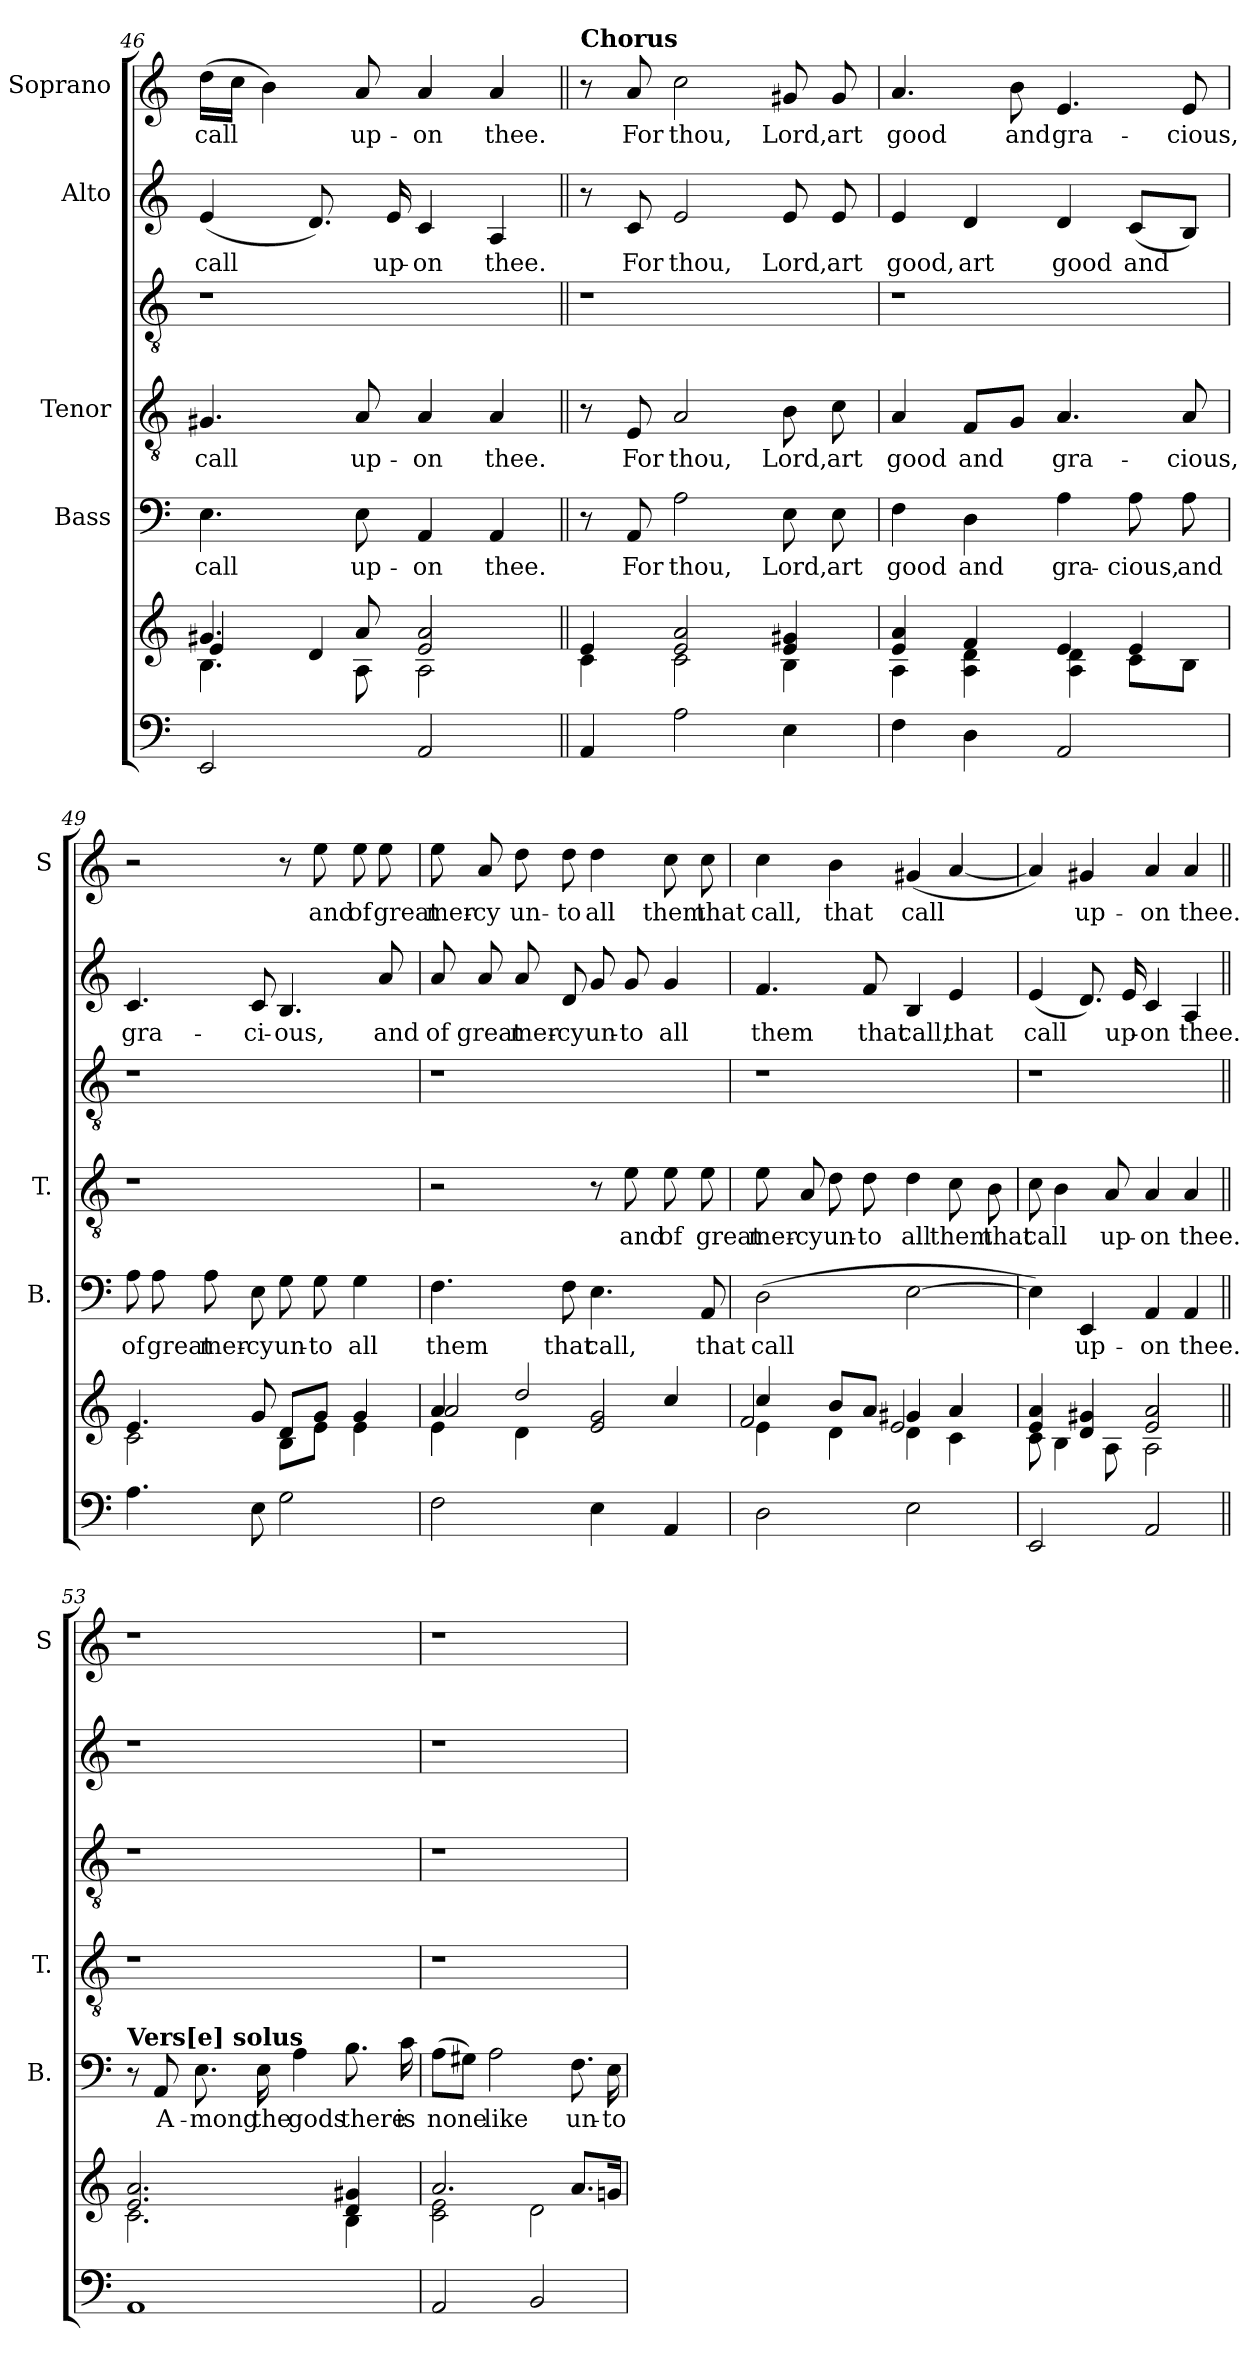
**kern	**kern	**kern	**text	**kern	**text	**kern	**kern	**text	**kern	**text
*part5	*part5	*part4	*part4	*part3	*part3	*part3	*part2	*part2	*part1	*part1
*staff7	*staff6	*staff5	*staff5	*staff4	*staff4	*staff3	*staff2	*staff2	*staff1	*staff1
*	*	*I"Bass	*	*I"Tenor	*	*	*I"Alto	*	*I"Soprano	*
*	*	*I'B.	*	*I'T.	*	*	*	*	*I'S	*
*clefF4	*clefG2	*clefF4	*	*clefGv2	*	*clefGv2	*clefG2	*	*clefG2	*
*	*	*	*	*ITrd7c12	*	*ITrd7c12	*	*	*	*
*k[]	*k[]	*k[]	*	*k[]	*	*k[]	*k[]	*	*k[]	*
*C:	*C:	*C:	*	*C:	*	*C:	*C:	*	*C:	*
=46	=46	=46	=46	=46	=46	=46	=46	=46	=46	=46
*	*^	*	*	*	*	*	*	*	*	*
*	*	*^	*	*	*	*	*	*	*	*	*
!	!	!	!	!	!LO:LY:b	!	!LO:LY:b	!	!	!LO:LY:b	!	!LO:LY:b
2EE/	4.g#X/	4.B\	4e/	4.E\	call	4.GG#X/	call	1r	(<4e/	call	(>16dd\LL	call
.	.	.	.	.	.	.	.	.	.	.	16cc\JJ	.
.	.	.	.	.	.	.	.	.	.	.	4b\)	.
.	.	.	4d/	.	.	.	.	.	8.d/)	.	.	.
!	!	!	!	!	!LO:LY:b	!	!LO:LY:b	!	!	!	!	!LO:LY:b
.	8a/	8A\	.	8E\	up-	8AA/	up-	.	.	.	8a/	up-
!	!	!	!	!	!	!	!	!	!	!LO:LY:b	!	!
.	.	.	.	.	.	.	.	.	16e/	up-	.	.
!	!	!	!	!	!LO:LY:b	!	!LO:LY:b	!	!	!LO:LY:b	!	!LO:LY:b
2AA/	2e/ 2a/	2A\	2ryy	4AA/	-on	4AA/	-on	.	4c/	-on	4a/	-on
!	!	!	!	!	!LO:LY:b	!	!LO:LY:b	!	!	!LO:LY:b	!	!LO:LY:b
.	.	.	.	4AA/	thee.	4AA/	thee.	.	4A/	thee.	4a/	thee.
*	*	*v	*v	*	*	*	*	*	*	*	*	*
!!LO:LB:g=z
=47||	=47||	=47||	=47||	=47||	=47||	=47||	=47||	=47||	=47||	=47||	=47||
!	!	!	!	!	!	!	!	!	!	!LO:TX:a:B:t=Chorus	!
4AA/	4e/	4c\	8r	.	8r	.	1r	8r	.	8r	.
!	!	!	!	!LO:LY:b	!	!LO:LY:b	!	!	!LO:LY:b	!	!LO:LY:b
.	.	.	8AA/	For	8EE/	For	.	8c/	For	8a/	For
!	!	!	!	!LO:LY:b	!	!LO:LY:b	!	!	!LO:LY:b	!	!LO:LY:b
2A\	2e/ 2a/	2c\	2A\	thou,	2AA/	thou,	.	2e/	thou,	2cc\	thou,
!	!	!	!	!LO:LY:b	!	!LO:LY:b	!	!	!LO:LY:b	!	!LO:LY:b
4E\	4e/ 4g#X/	4B\	8E\	Lord,	8BB\	Lord,	.	8e/	Lord,	8g#X/	Lord,
!	!	!	!	!LO:LY:b	!	!LO:LY:b	!	!	!LO:LY:b	!	!LO:LY:b
.	.	.	8E\	art	8C\	art	.	8e/	art	8g#/	art
=48	=48	=48	=48	=48	=48	=48	=48	=48	=48	=48	=48
!	!	!	!	!LO:LY:b	!	!LO:LY:b	!	!	!LO:LY:b	!	!LO:LY:b
4F\	4e/ 4a/	4A\	4F\	good	4AA/	good	1r	4e/	good,	4.a/	good
!	!	!	!	!LO:LY:b	!	!LO:LY:b	!	!	!LO:LY:b	!	!
4D\	4f/	4A\ 4d\	4D\	and	8FF/L	and	.	4d/	art	.	.
!	!	!	!	!	!	!	!	!	!	!	!LO:LY:b
.	.	.	.	.	8GG/J	.	.	.	.	8b\	and
!	!	!	!	!LO:LY:b	!	!LO:LY:b	!	!	!LO:LY:b	!	!LO:LY:b
2AA/	4e/	4A\ 4d\	4A\	gra-	4.AA/	gra-	.	4d/	good	4.e/	gra-
!	!	!	!	!LO:LY:b	!	!	!	!	!LO:LY:b	!	!
.	4e/	8c\L	8A\	-cious,	.	.	.	(<8c/L	and	.	.
!	!	!	!	!LO:LY:b	!	!LO:LY:b	!	!	!	!	!LO:LY:b
.	.	8B\J	8A\	and	8AA/	-cious,	.	8B/J)	.	8e/	-cious,
=49	=49	=49	=49	=49	=49	=49	=49	=49	=49	=49	=49
!	!	!	!	!LO:LY:b	!	!	!	!	!LO:LY:b	!	!
4.A\	4.e/	2c\	8A\	of	1r	.	1r	4.c/	gra-	2r	.
!	!	!	!	!LO:LY:b	!	!	!	!	!	!	!
.	.	.	8A\	great	.	.	.	.	.	.	.
!	!	!	!	!LO:LY:b	!	!	!	!	!	!	!
.	.	.	8A\	mer-	.	.	.	.	.	.	.
!	!	!	!	!LO:LY:b	!	!	!	!	!LO:LY:b	!	!
8E\	8g/	.	8E\	-cy	.	.	.	8c/	-ci-	.	.
!	!	!	!	!LO:LY:b	!	!	!	!	!LO:LY:b	!	!
2G\	8d/L	8B\L	8G\	un-	.	.	.	4.B/	-ous,	8r	.
!	!	!	!	!LO:LY:b	!	!	!	!	!	!	!LO:LY:b
.	8g/J	8e\J	8G\	-to	.	.	.	.	.	8ee\	and
!	!	!	!	!LO:LY:b	!	!	!	!	!	!	!LO:LY:b
.	4g/	4e\	4G\	all	.	.	.	.	.	8ee\	of
!	!	!	!	!	!	!	!	!	!LO:LY:b	!	!LO:LY:b
.	.	.	.	.	.	.	.	8a/	and	8ee\	great
!!LO:PB:g=z
=50	=50	=50	=50	=50	=50	=50	=50	=50	=50	=50	=50
*	*	*^	*	*	*	*	*	*	*	*	*
!	!	!	!	!	!LO:LY:b	!	!	!	!	!LO:LY:b	!	!LO:LY:b
2F\	4a/	4e\	2a/	4.F\	them	2r	.	1r	8a/	of	8ee\	mer-
!	!	!	!	!	!	!	!	!	!	!LO:LY:b	!	!LO:LY:b
.	.	.	.	.	.	.	.	.	8a/	great	8a/	-cy
!	!	!	!	!	!	!	!	!	!	!LO:LY:b	!	!LO:LY:b
.	2dd/	4d\	.	.	.	.	.	.	8a/	mer-	8dd\	un-
!	!	!	!	!	!LO:LY:b	!	!	!	!	!LO:LY:b	!	!LO:LY:b
.	.	.	.	8F\	that	.	.	.	8d/	-cy	8dd\	-to
!	!	!	!	!	!LO:LY:b	!	!	!	!	!LO:LY:b	!	!LO:LY:b
4E\	.	2e/ 2g/	2ryy	4.E\	call,	8r	.	.	8g/	un-	4dd\	all
!	!	!	!	!	!	!	!LO:LY:b	!	!	!LO:LY:b	!	!
.	.	.	.	.	.	8E\	and	.	8g/	-to	.	.
!	!	!	!	!	!	!	!LO:LY:b	!	!	!LO:LY:b	!	!LO:LY:b
4AA/	4cc/	.	.	.	.	8E\	of	.	4g/	all	8cc\	them
!	!	!	!	!	!LO:LY:b	!	!LO:LY:b	!	!	!	!	!LO:LY:b
.	.	.	.	8AA/	that	8E\	great	.	.	.	8cc\	that
=51	=51	=51	=51	=51	=51	=51	=51	=51	=51	=51	=51	=51
!	!	!	!	!	!LO:LY:b	!	!LO:LY:b	!	!	!LO:LY:b	!	!LO:LY:b
2D\	4cc/	4e\	2f/	(>2D\	call	8E\	mer-	1r	4.f/	them	4cc\	call,
!	!	!	!	!	!	!	!LO:LY:b	!	!	!	!	!
.	.	.	.	.	.	8AA/	-cy	.	.	.	.	.
!	!	!	!	!	!	!	!LO:LY:b	!	!	!	!	!LO:LY:b
.	8b/L	4d\	.	.	.	8D\	un-	.	.	.	4b\	that
!	!	!	!	!	!	!	!LO:LY:b	!	!	!LO:LY:b	!	!
.	8a/J	.	.	.	.	8D\	-to	.	8f/	that	.	.
!	!	!	!	!	!	!	!LO:LY:b	!	!	!LO:LY:b	!	!LO:LY:b
2E\	4g#X/	4d\	2e/	[>2E\	.	4D\	all	.	4B/	call,	(<4g#X/	call
!	!	!	!	!	!	!	!LO:LY:b	!	!	!LO:LY:b	!	!
.	4a/	4c\	.	.	.	8C\	them	.	4e/	that	[<4a/	.
!	!	!	!	!	!	!	!LO:LY:b	!	!	!	!	!
.	.	.	.	.	.	8BB\	that	.	.	.	.	.
*	*	*v	*v	*	*	*	*	*	*	*	*	*
=52	=52	=52	=52	=52	=52	=52	=52	=52	=52	=52	=52
!	!	!	!	!	!	!LO:LY:b	!	!	!LO:LY:b	!	!
2EE/	4e/ 4a/	8c\	4E\])	.	8C\	call	1r	(<4e/	call	4a/])	.
.	.	4B\	.	.	4BB\	.	.	.	.	.	.
!	!	!	!	!LO:LY:b	!	!	!	!	!	!	!LO:LY:b
.	4d/ 4g#X/	.	4EE/	up-	.	.	.	8.d/)	.	4g#X/	up-
!	!	!	!	!	!	!LO:LY:b	!	!	!	!	!
.	.	8A\	.	.	8AA/	up-	.	.	.	.	.
!	!	!	!	!	!	!	!	!	!LO:LY:b	!	!
.	.	.	.	.	.	.	.	16e/	up-	.	.
!	!	!	!	!LO:LY:b	!	!LO:LY:b	!	!	!LO:LY:b	!	!LO:LY:b
2AA/	2e/ 2a/	2A\	4AA/	-on	4AA/	-on	.	4c/	-on	4a/	-on
!	!	!	!	!LO:LY:b	!	!LO:LY:b	!	!	!LO:LY:b	!	!LO:LY:b
.	.	.	4AA/	thee.	4AA/	thee.	.	4A/	thee.	4a/	thee.
!!LO:LB:g=z
=53||	=53||	=53||	=53||	=53||	=53||	=53||	=53||	=53||	=53||	=53||	=53||
!	!	!	!LO:TX:a:B:t=Vers[e] solus	!	!	!	!	!	!	!	!
1AA	2.e/ 2.a/	2.c\	8r	.	1r	.	1r	1r	.	1r	.
!	!	!	!	!LO:LY:b	!	!	!	!	!	!	!
.	.	.	8AA/	A-	.	.	.	.	.	.	.
!	!	!	!	!LO:LY:b	!	!	!	!	!	!	!
.	.	.	8.E\	-mong	.	.	.	.	.	.	.
!	!	!	!	!LO:LY:b	!	!	!	!	!	!	!
.	.	.	16E\	the	.	.	.	.	.	.	.
!	!	!	!	!LO:LY:b	!	!	!	!	!	!	!
.	.	.	4A\	gods	.	.	.	.	.	.	.
!	!	!	!	!LO:LY:b	!	!	!	!	!	!	!
.	4d/ 4g#X/	4B\	8.B\	there	.	.	.	.	.	.	.
!	!	!	!	!LO:LY:b	!	!	!	!	!	!	!
.	.	.	16c\	is	.	.	.	.	.	.	.
=54	=54	=54	=54	=54	=54	=54	=54	=54	=54	=54	=54
!	!	!	!	!LO:LY:b	!	!	!	!	!	!	!
2AA/	2.a/	2c\ 2e\	(>8A\L	none	1r	.	1r	1r	.	1r	.
.	.	.	8G#X\J)	.	.	.	.	.	.	.	.
!	!	!	!	!LO:LY:b	!	!	!	!	!	!	!
.	.	.	2A\	like	.	.	.	.	.	.	.
2BB/	.	2d\	.	.	.	.	.	.	.	.	.
!	!	!	!	!LO:LY:b	!	!	!	!	!	!	!
.	8.a/L	.	8.F\	un-	.	.	.	.	.	.	.
!	!	!	!	!LO:LY:b	!	!	!	!	!	!	!
.	16gn/Jk	.	16E\	-to	.	.	.	.	.	.	.
*	*v	*v	*	*	*	*	*	*	*	*	*
=	=	=	=	=	=	=	=	=	=	=
*-	*-	*-	*-	*-	*-	*-	*-	*-	*-	*-
